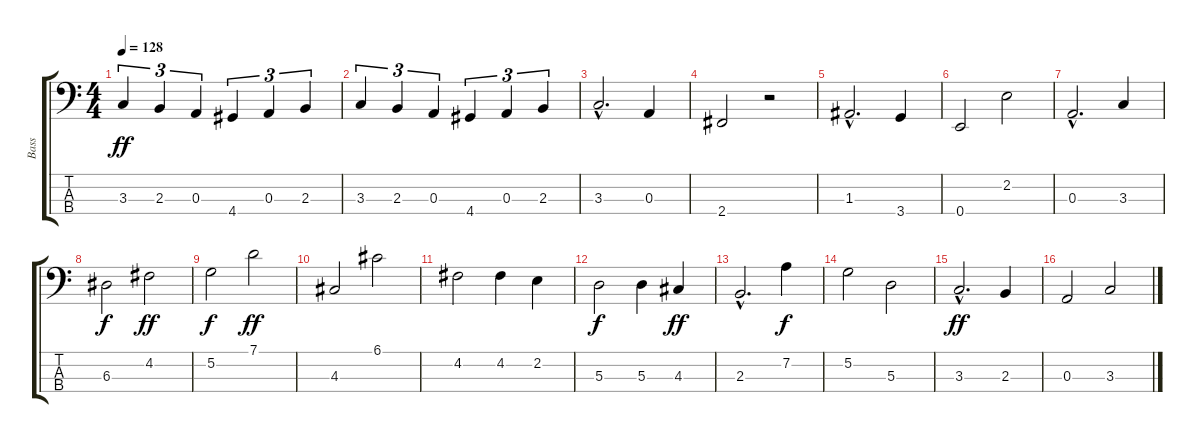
\track ("Bass" "Bass") {instrument electricbassfinger}
\staff {score tabs}
\tuning (G2 D2 A1 E1) {hide}
\ts (4 4)
\tempo 128
\clef f4
\ks c
3.3.4{tu (3 2) dy ff} 2.3.4{tu (3 2)} 0.3.4{tu (3 2)} 4.4.4{tu (3 2)} 0.3.4{tu (3 2)} 2.3.4{tu (3 2)} |
3.3.4{tu (3 2)} 2.3.4{tu (3 2)} 0.3.4{tu (3 2)} 4.4.4{tu (3 2)} 0.3.4{tu (3 2)} 2.3.4{tu (3 2)} |
3.3{hac}.2{d} 0.3.4 |
2.4.2 r.2 |
1.3{hac}.2{d} 3.4.4 |
0.4.2 2.2.2 |
0.3{hac}.2{d} 3.3.4 |
6.3.2{dy f} 4.2.2{dy ff} |
5.2.2{dy f} 7.1.2{dy ff} |
4.3.2 6.1.2 |
4.2.2 4.2.4 2.2.4 |
5.3.2{dy f} 5.3.4 4.3.4{dy ff} |
2.3{hac}.2{d} 7.2.4{dy f} |
5.2.2 5.3.2 |
3.3{hac}.2{d dy ff} 2.3.4 |
0.3.2 3.3.2
